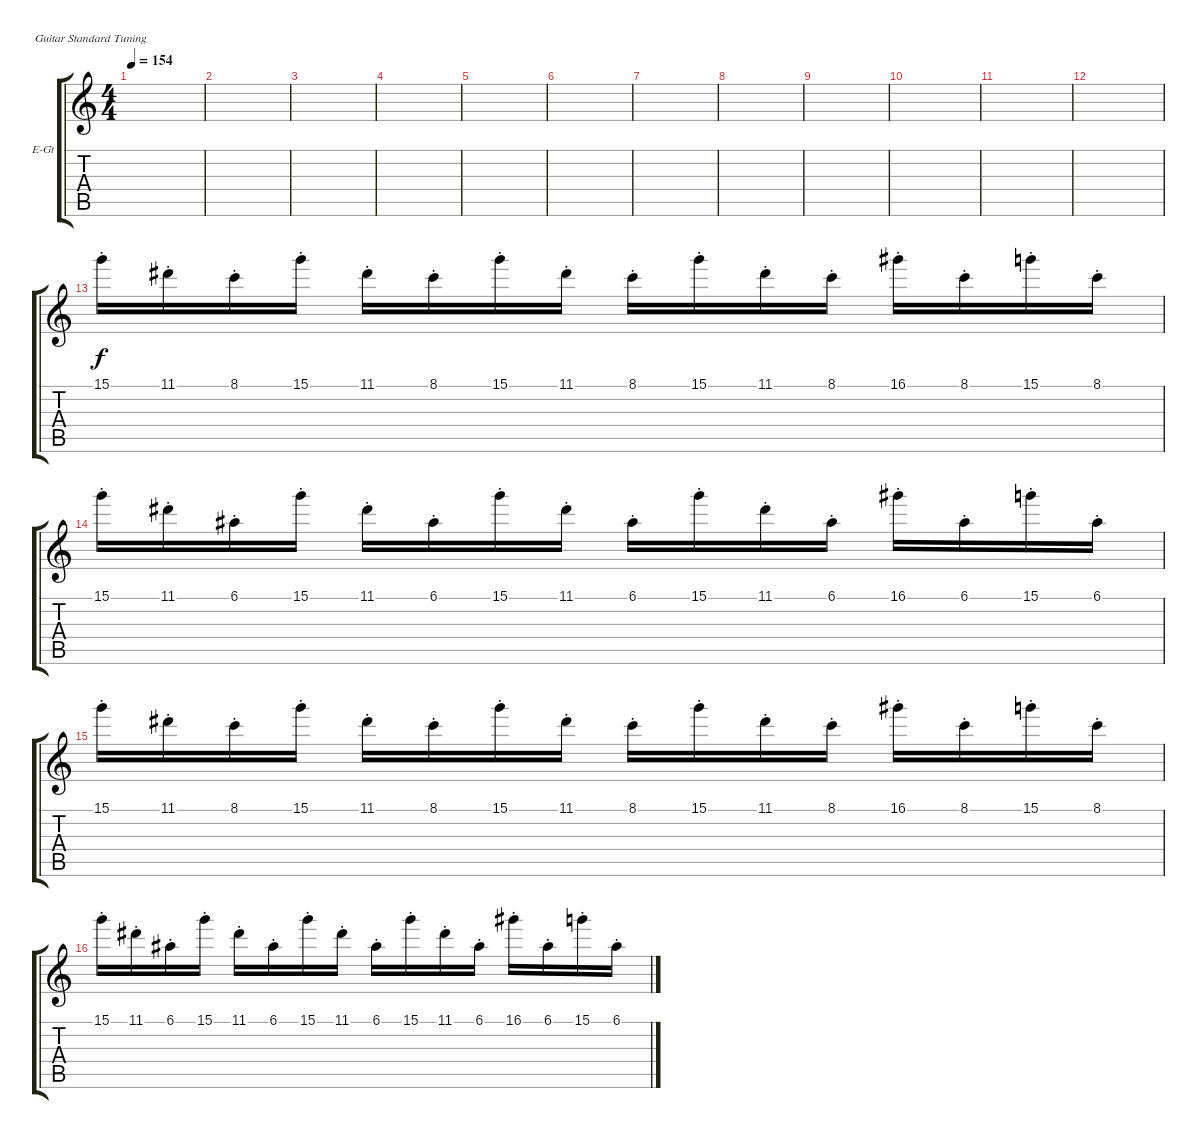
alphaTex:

\bracketExtendMode groupsimilarinstruments
\firstSystemTrackNameOrientation horizontal
\otherSystemsTrackNameOrientation horizontal
\track ("Rhythm" "E-Gt") {instrument distortionguitar}
\staff {score tabs}
\tuning (E4 B3 G3 D3 A2 E2)
\ts (4 4)
\tempo 154
\clef g2
\ks c
|
|
|
|
|
|
|
|
|
|
|
|
15.1{st}.16 11.1{st}.16 8.1{st}.16 15.1{st}.16 11.1{st}.16 8.1{st}.16 15.1{st}.16 11.1{st}.16 8.1{st}.16 15.1{st}.16 11.1{st}.16 8.1{st}.16 16.1{st}.16 8.1{st}.16 15.1{st}.16 8.1{st}.16 |
15.1{st}.16 11.1{st}.16 6.1{st}.16 15.1{st}.16 11.1{st}.16 6.1{st}.16 15.1{st}.16 11.1{st}.16 6.1{st}.16 15.1{st}.16 11.1{st}.16 6.1{st}.16 16.1{st}.16 6.1{st}.16 15.1{st}.16 6.1{st}.16 |
15.1{st}.16 11.1{st}.16 8.1{st}.16 15.1{st}.16 11.1{st}.16 8.1{st}.16 15.1{st}.16 11.1{st}.16 8.1{st}.16 15.1{st}.16 11.1{st}.16 8.1{st}.16 16.1{st}.16 8.1{st}.16 15.1{st}.16 8.1{st}.16 |
15.1{st}.16 11.1{st}.16 6.1{st}.16 15.1{st}.16 11.1{st}.16 6.1{st}.16 15.1{st}.16 11.1{st}.16 6.1{st}.16 15.1{st}.16 11.1{st}.16 6.1{st}.16 16.1{st}.16 6.1{st}.16 15.1{st}.16 6.1{st}.16
